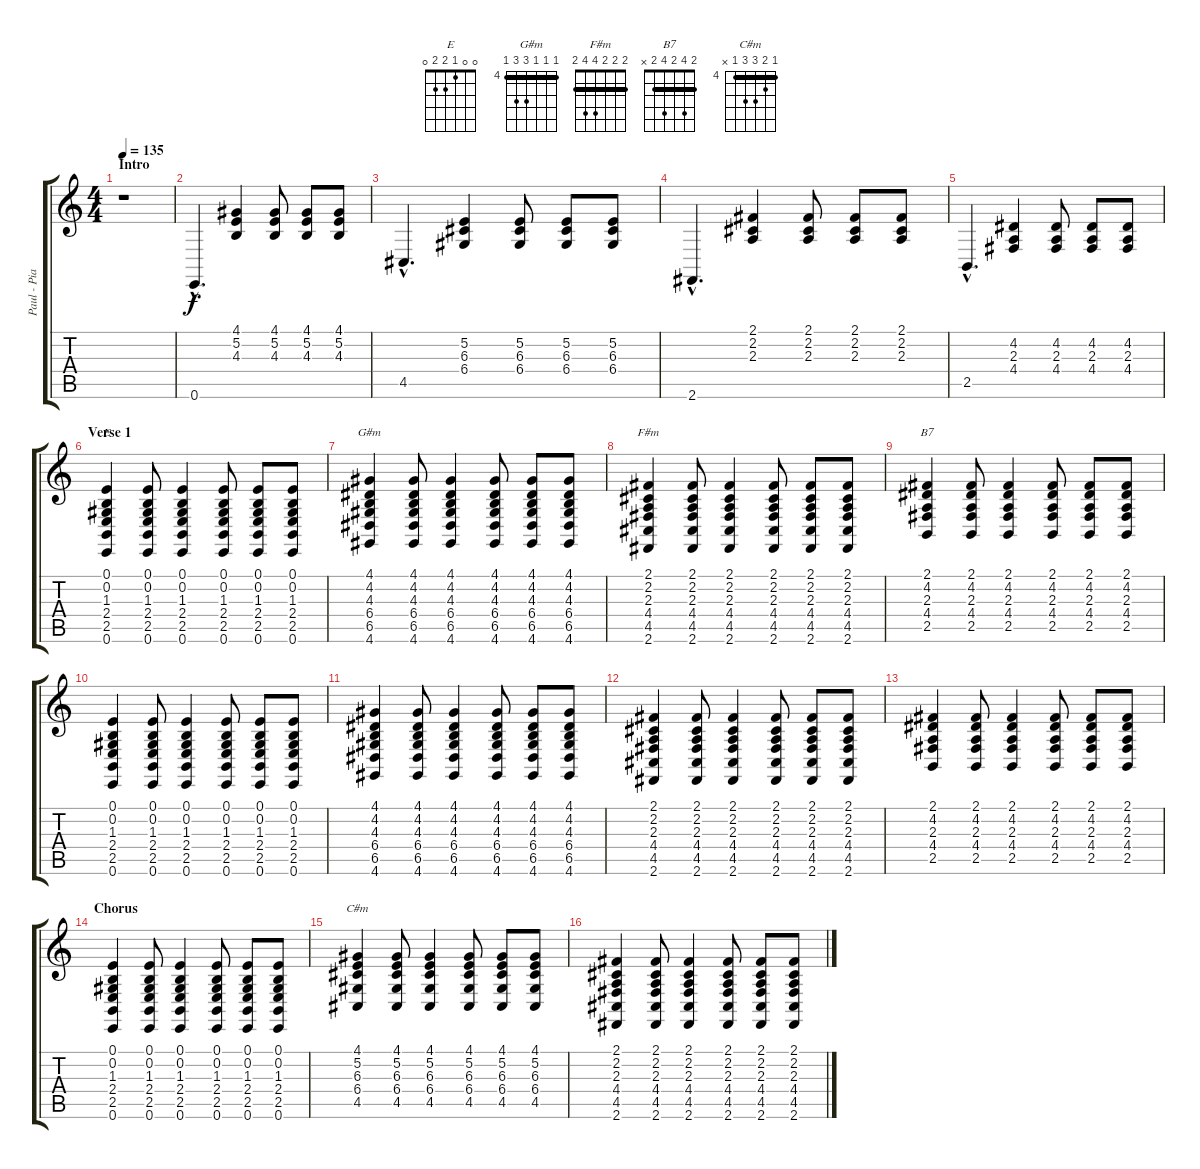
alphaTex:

\track ("Paul - Piano" "Paul - Pia") {instrument brightacousticpiano}
\staff {score tabs}
\tuning (E4 B3 G3 D3 A2 E2) {hide}
\chord ("E" 0 0 1 2 2 0)
\chord ("G#m" 4 4 4 6 6 4) {firstfret 4 barre 4}
\chord ("F#m" 2 2 2 4 4 2) {barre 2}
\chord ("B7" 2 4 2 4 2 x) {barre 2}
\chord ("C#m" 4 5 6 6 4 x) {firstfret 4 barre 4}
\ts (4 4)
\section ("" "Intro")
\tempo 135
\clef g2
\ks c
r.1{dy f instrument brightacousticpiano} |
0.6{hac}.4{d} (4.1 5.2 4.3).4 (4.1 5.2 4.3).8 (4.1 5.2 4.3).8 (4.1 5.2 4.3).8 |
4.5{hac}.4{d} (5.2 6.3 6.4).4 (5.2 6.3 6.4).8 (5.2 6.3 6.4).8 (5.2 6.3 6.4).8 |
2.6{hac}.4{d} (2.1 2.2 2.3).4 (2.1 2.2 2.3).8 (2.1 2.2 2.3).8 (2.1 2.2 2.3).8 |
2.5{hac}.4{d} (4.2 2.3 4.4).4 (4.2 2.3 4.4).8 (4.2 2.3 4.4).8 (4.2 2.3 4.4).8 |
\section ("" "Verse 1")
(0.1 0.2 1.3 2.4 2.5 0.6).4{ch "E"} (0.1 0.2 1.3 2.4 2.5 0.6).8 (0.1 0.2 1.3 2.4 2.5 0.6).4 (0.1 0.2 1.3 2.4 2.5 0.6).8 (0.1 0.2 1.3 2.4 2.5 0.6).8 (0.1 0.2 1.3 2.4 2.5 0.6).8 |
(4.1 4.2 4.3 6.4 6.5 4.6).4{ch "G#m"} (4.1 4.2 4.3 6.4 6.5 4.6).8 (4.1 4.2 4.3 6.4 6.5 4.6).4 (4.1 4.2 4.3 6.4 6.5 4.6).8 (4.1 4.2 4.3 6.4 6.5 4.6).8 (4.1 4.2 4.3 6.4 6.5 4.6).8 |
(2.1 2.2 2.3 4.4 4.5 2.6).4{ch "F#m"} (2.1 2.2 2.3 4.4 4.5 2.6).8 (2.1 2.2 2.3 4.4 4.5 2.6).4 (2.1 2.2 2.3 4.4 4.5 2.6).8 (2.1 2.2 2.3 4.4 4.5 2.6).8 (2.1 2.2 2.3 4.4 4.5 2.6).8 |
(2.1 4.2 2.3 4.4 2.5).4{ch "B7"} (2.1 4.2 2.3 4.4 2.5).8 (2.1 4.2 2.3 4.4 2.5).4 (2.1 4.2 2.3 4.4 2.5).8 (2.1 4.2 2.3 4.4 2.5).8 (2.1 4.2 2.3 4.4 2.5).8 |
(0.1 0.2 1.3 2.4 2.5 0.6).4 (0.1 0.2 1.3 2.4 2.5 0.6).8 (0.1 0.2 1.3 2.4 2.5 0.6).4 (0.1 0.2 1.3 2.4 2.5 0.6).8 (0.1 0.2 1.3 2.4 2.5 0.6).8 (0.1 0.2 1.3 2.4 2.5 0.6).8 |
(4.1 4.2 4.3 6.4 6.5 4.6).4 (4.1 4.2 4.3 6.4 6.5 4.6).8 (4.1 4.2 4.3 6.4 6.5 4.6).4 (4.1 4.2 4.3 6.4 6.5 4.6).8 (4.1 4.2 4.3 6.4 6.5 4.6).8 (4.1 4.2 4.3 6.4 6.5 4.6).8 |
(2.1 2.2 2.3 4.4 4.5 2.6).4 (2.1 2.2 2.3 4.4 4.5 2.6).8 (2.1 2.2 2.3 4.4 4.5 2.6).4 (2.1 2.2 2.3 4.4 4.5 2.6).8 (2.1 2.2 2.3 4.4 4.5 2.6).8 (2.1 2.2 2.3 4.4 4.5 2.6).8 |
(2.1 4.2 2.3 4.4 2.5).4 (2.1 4.2 2.3 4.4 2.5).8 (2.1 4.2 2.3 4.4 2.5).4 (2.1 4.2 2.3 4.4 2.5).8 (2.1 4.2 2.3 4.4 2.5).8 (2.1 4.2 2.3 4.4 2.5).8 |
\section ("" "Chorus")
(0.1 0.2 1.3 2.4 2.5 0.6).4 (0.1 0.2 1.3 2.4 2.5 0.6).8 (0.1 0.2 1.3 2.4 2.5 0.6).4 (0.1 0.2 1.3 2.4 2.5 0.6).8 (0.1 0.2 1.3 2.4 2.5 0.6).8 (0.1 0.2 1.3 2.4 2.5 0.6).8 |
(4.1 5.2 6.3 6.4 4.5).4{ch "C#m"} (4.1 5.2 6.3 6.4 4.5).8 (4.1 5.2 6.3 6.4 4.5).4 (4.1 5.2 6.3 6.4 4.5).8 (4.1 5.2 6.3 6.4 4.5).8 (4.1 5.2 6.3 6.4 4.5).8 |
(2.1 2.2 2.3 4.4 4.5 2.6).4 (2.1 2.2 2.3 4.4 4.5 2.6).8 (2.1 2.2 2.3 4.4 4.5 2.6).4 (2.1 2.2 2.3 4.4 4.5 2.6).8 (2.1 2.2 2.3 4.4 4.5 2.6).8 (2.1 2.2 2.3 4.4 4.5 2.6).8
